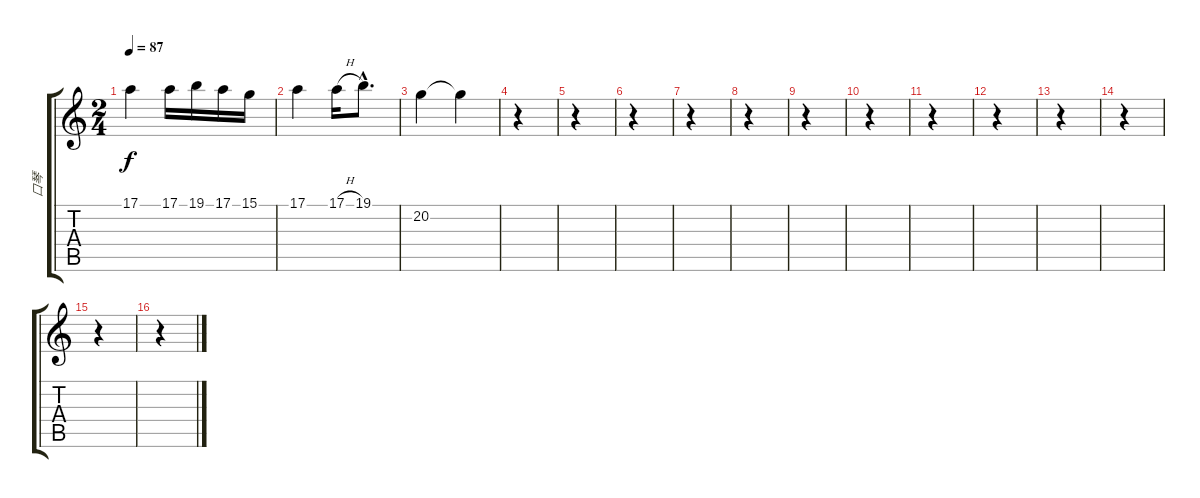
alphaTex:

\track ("口琴" "口琴") {instrument accordion}
\staff {score tabs}
\tuning (E4 B3 G3 D3 A2 E2) {hide}
\ts (2 4)
\tempo 87
\clef g2
\ks c
17.1.4{dy f} 17.1.16 19.1.16 17.1.16 15.1.16 |
17.1.4 17.1{h}.16 19.1{hac}.8{d} |
20.2.4 20.2{t}.4 |
r.4 |
r.4 |
r.4 |
r.4 |
r.4 |
r.4 |
r.4 |
r.4 |
r.4 |
r.4 |
r.4 |
r.4 |
r.4
